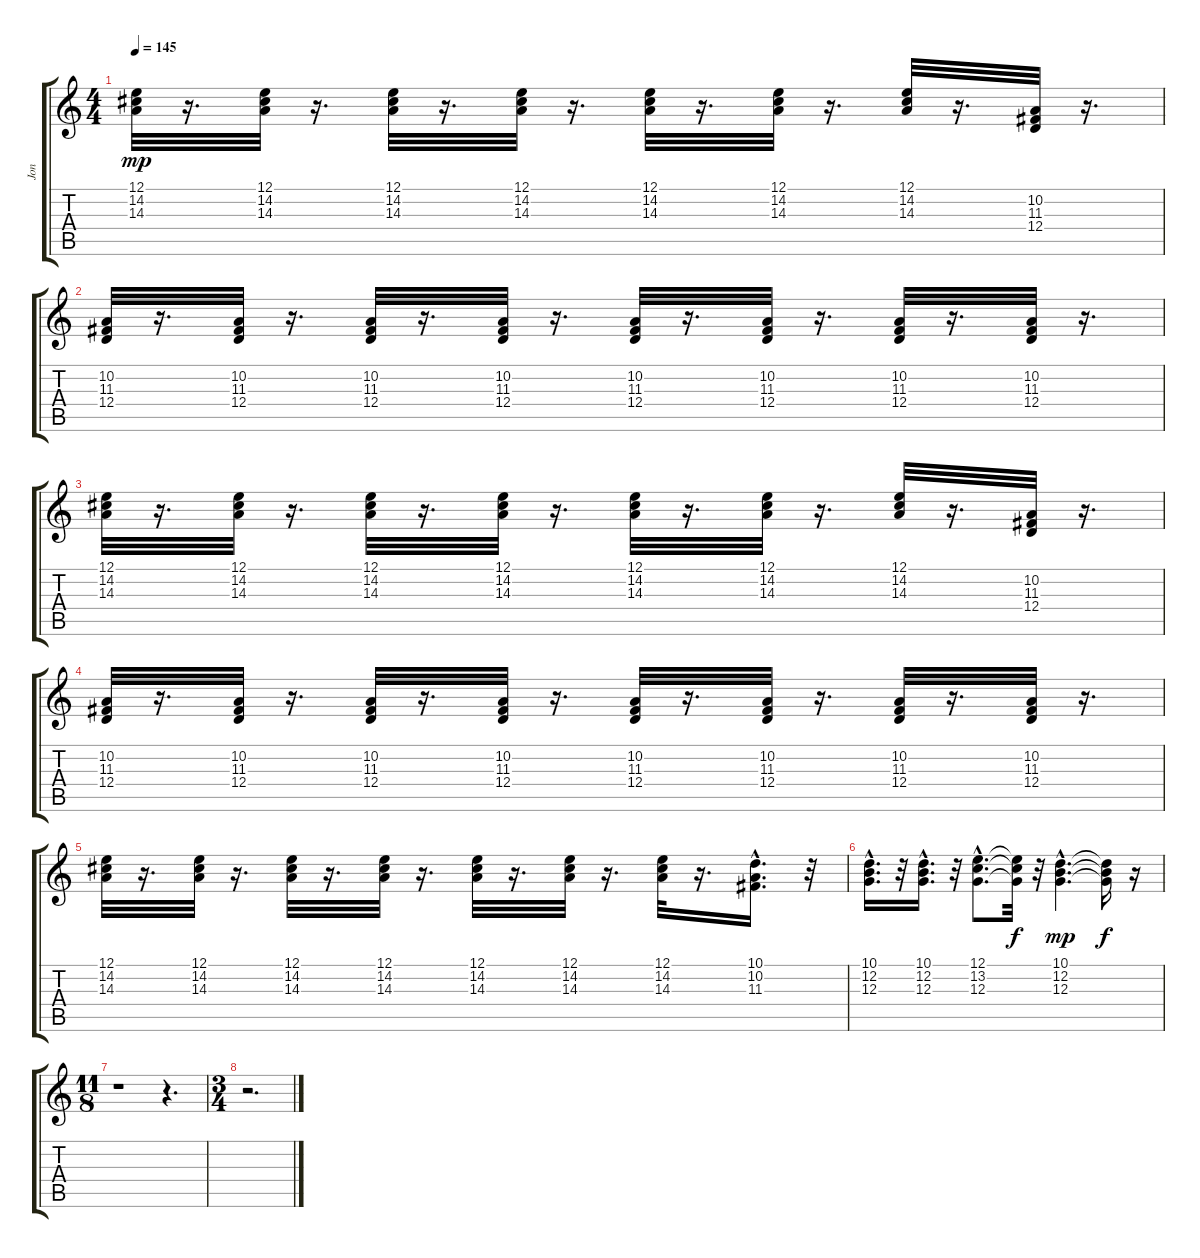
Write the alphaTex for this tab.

\track ("Jon" "Jon") {instrument honkytonkpiano}
\staff {score tabs}
\tuning (E4 B3 G3 D3 A2 E2) {hide}
\ts (4 4)
\tempo 145
\clef g2
\ks c
(12.1 14.2 14.3).32{dy mp} r.16{d} (12.1 14.2 14.3).32 r.16{d} (12.1 14.2 14.3).32 r.16{d} (12.1 14.2 14.3).32 r.16{d} (12.1 14.2 14.3).32 r.16{d} (12.1 14.2 14.3).32 r.16{d} (12.1 14.2 14.3).32 r.16{d} (10.2 11.3 12.4).32 r.16{d} |
(10.2 11.3 12.4).32 r.16{d} (10.2 11.3 12.4).32 r.16{d} (10.2 11.3 12.4).32 r.16{d} (10.2 11.3 12.4).32 r.16{d} (10.2 11.3 12.4).32 r.16{d} (10.2 11.3 12.4).32 r.16{d} (10.2 11.3 12.4).32 r.16{d} (10.2 11.3 12.4).32 r.16{d} |
(12.1 14.2 14.3).32 r.16{d} (12.1 14.2 14.3).32 r.16{d} (12.1 14.2 14.3).32 r.16{d} (12.1 14.2 14.3).32 r.16{d} (12.1 14.2 14.3).32 r.16{d} (12.1 14.2 14.3).32 r.16{d} (12.1 14.2 14.3).32 r.16{d} (10.2 11.3 12.4).32 r.16{d} |
(10.2 11.3 12.4).32 r.16{d} (10.2 11.3 12.4).32 r.16{d} (10.2 11.3 12.4).32 r.16{d} (10.2 11.3 12.4).32 r.16{d} (10.2 11.3 12.4).32 r.16{d} (10.2 11.3 12.4).32 r.16{d} (10.2 11.3 12.4).32 r.16{d} (10.2 11.3 12.4).32 r.16{d} |
(12.1 14.2 14.3).32 r.16{d} (12.1 14.2 14.3).32 r.16{d} (12.1 14.2 14.3).32 r.16{d} (12.1 14.2 14.3).32 r.16{d} (12.1 14.2 14.3).32 r.16{d} (12.1 14.2 14.3).32 r.16{d} (12.1 14.2 14.3).32 r.16{d} (10.1{hac} 10.2{hac} 11.3{hac}).16{d} r.32 |
(10.1{hac} 12.2{hac} 12.3{hac}).16{d} r.32 (10.1{hac} 12.2{hac} 12.3{hac}).16{d} r.32 (12.1{hac} 13.2{hac} 12.3{hac}).8{d} (12.1{t} 13.2{t} 12.3{t}).32{dy f} r.32 (10.1{hac} 12.2{hac} 12.3{hac}).4{d dy mp} (10.1{t} 12.2{t} 12.3{t}).16{dy f} r.16 |
\ts (11 8)
r.1 r.4{d} |
\ts (3 4)
r.2{d}
